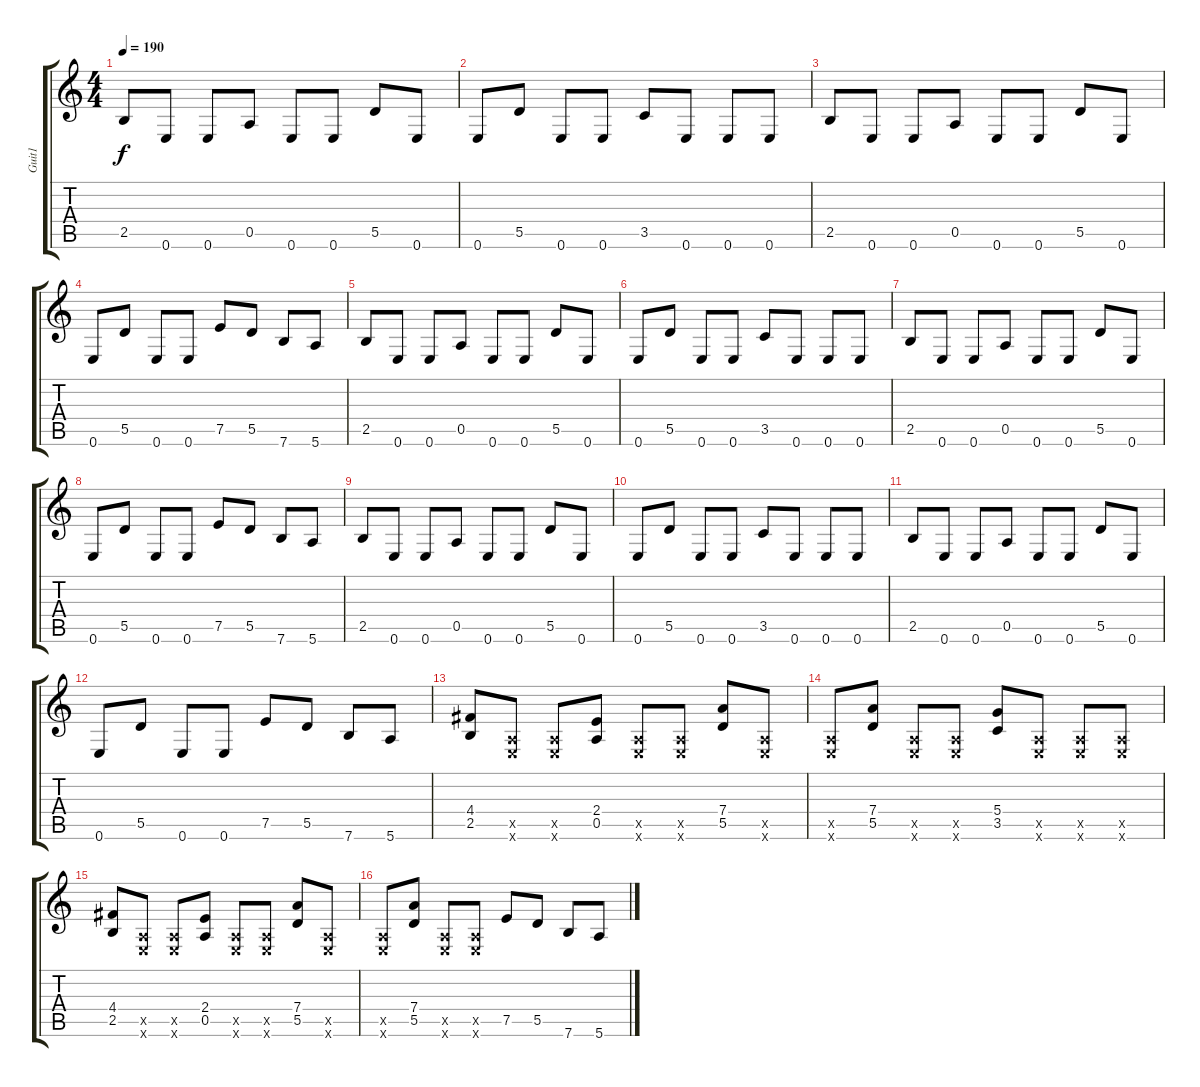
\track ("Guit1" "Guit1") {instrument distortionguitar}
\staff {score tabs}
\tuning (E4 B3 G3 D3 A2 E2) {hide}
\ts (4 4)
\tempo 190
\clef g2
\ks c
2.5.8{dy f} 0.6.8 0.6.8 0.5.8 0.6.8 0.6.8 5.5.8 0.6.8 |
0.6.8 5.5.8 0.6.8 0.6.8 3.5.8 0.6.8 0.6.8 0.6.8 |
2.5.8 0.6.8 0.6.8 0.5.8 0.6.8 0.6.8 5.5.8 0.6.8 |
0.6.8 5.5.8 0.6.8 0.6.8 7.5.8 5.5.8 7.6.8 5.6.8 |
2.5.8 0.6.8 0.6.8 0.5.8 0.6.8 0.6.8 5.5.8 0.6.8 |
0.6.8 5.5.8 0.6.8 0.6.8 3.5.8 0.6.8 0.6.8 0.6.8 |
2.5.8 0.6.8 0.6.8 0.5.8 0.6.8 0.6.8 5.5.8 0.6.8 |
0.6.8 5.5.8 0.6.8 0.6.8 7.5.8 5.5.8 7.6.8 5.6.8 |
2.5.8 0.6.8 0.6.8 0.5.8 0.6.8 0.6.8 5.5.8 0.6.8 |
0.6.8 5.5.8 0.6.8 0.6.8 3.5.8 0.6.8 0.6.8 0.6.8 |
2.5.8 0.6.8 0.6.8 0.5.8 0.6.8 0.6.8 5.5.8 0.6.8 |
0.6.8 5.5.8 0.6.8 0.6.8 7.5.8 5.5.8 7.6.8 5.6.8 |
(4.4 2.5).8 (0.5{x} 0.6{x}).8 (0.5{x} 0.6{x}).8 (2.4 0.5).8 (0.5{x} 0.6{x}).8 (0.5{x} 0.6{x}).8 (7.4 5.5).8 (0.5{x} 0.6{x}).8 |
(0.5{x} 0.6{x}).8 (7.4 5.5).8 (0.5{x} 0.6{x}).8 (0.5{x} 0.6{x}).8 (5.4 3.5).8 (0.5{x} 0.6{x}).8 (0.5{x} 0.6{x}).8 (0.5{x} 0.6{x}).8 |
(4.4 2.5).8 (0.5{x} 0.6{x}).8 (0.5{x} 0.6{x}).8 (2.4 0.5).8 (0.5{x} 0.6{x}).8 (0.5{x} 0.6{x}).8 (7.4 5.5).8 (0.5{x} 0.6{x}).8 |
(0.5{x} 0.6{x}).8 (7.4 5.5).8 (0.5{x} 0.6{x}).8 (0.5{x} 0.6{x}).8 7.5.8 5.5.8 7.6.8 5.6.8
